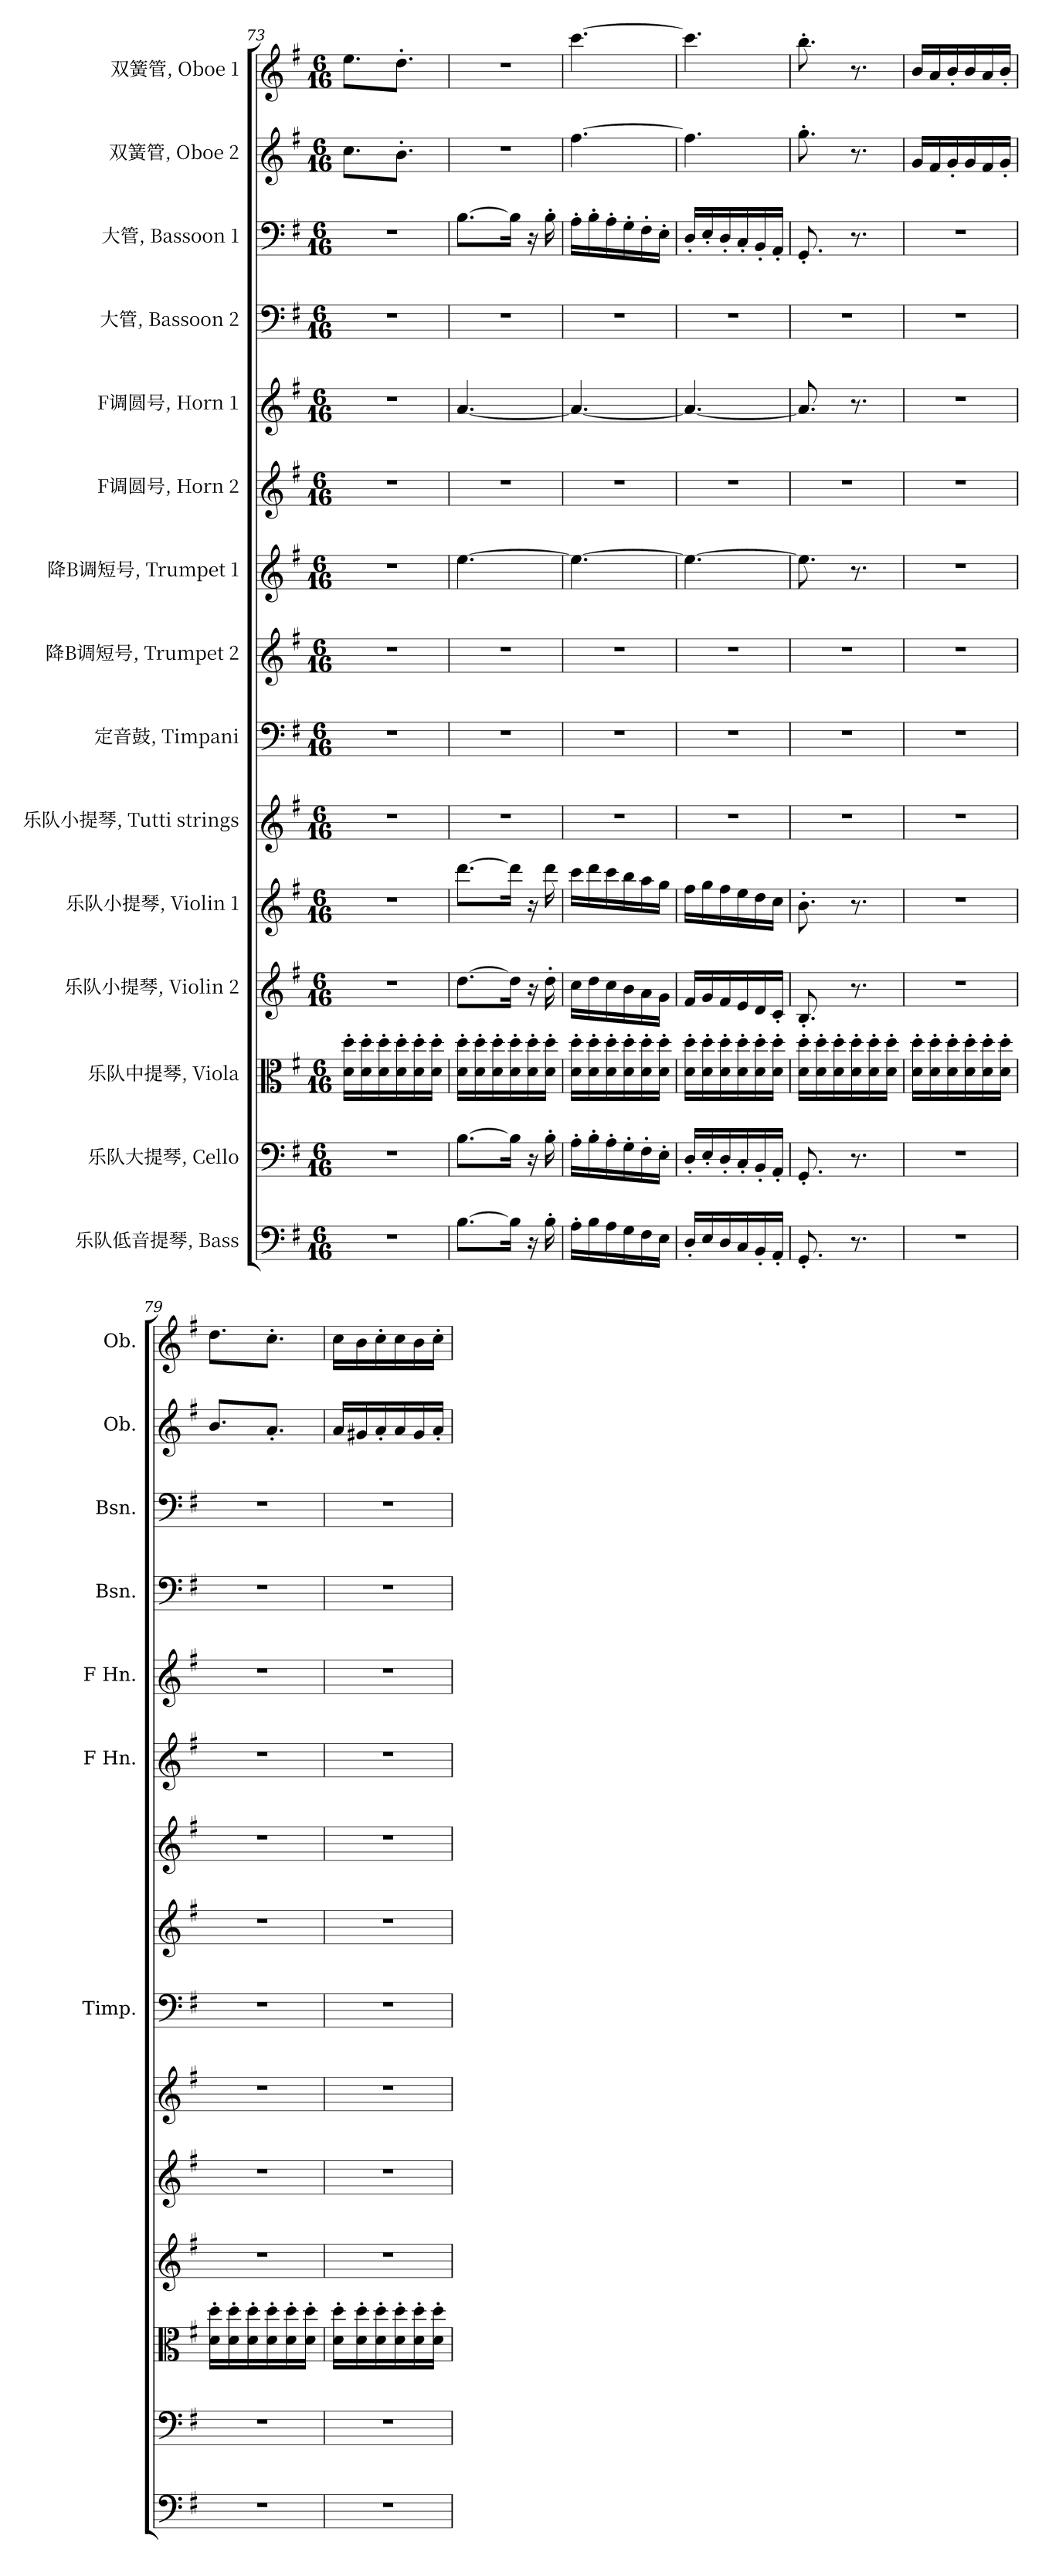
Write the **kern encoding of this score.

**kern	**kern	**kern	**kern	**kern	**kern	**kern	**kern	**kern	**kern	**kern	**kern	**kern	**kern	**kern
*part15	*part14	*part13	*part12	*part11	*part10	*part9	*part8	*part7	*part6	*part5	*part4	*part3	*part2	*part1
*staff15	*staff14	*staff13	*staff12	*staff11	*staff10	*staff9	*staff8	*staff7	*staff6	*staff5	*staff4	*staff3	*staff2	*staff1
*I"乐队低音提琴, Bass	*I"乐队大提琴, Cello	*I"乐队中提琴, Viola	*I"乐队小提琴, Violin 2	*I"乐队小提琴, Violin 1	*I"乐队小提琴, Tutti strings	*I"定音鼓, Timpani	*I"降B调短号, Trumpet 2	*I"降B调短号, Trumpet 1	*I"F调圆号, Horn 2	*I"F调圆号, Horn 1	*I"大管, Bassoon 2	*I"大管, Bassoon 1	*I"双簧管, Oboe 2	*I"双簧管, Oboe 1
*	*	*	*	*	*	*I'Timp.	*	*	*I'F Hn.	*I'F Hn.	*I'Bsn.	*I'Bsn.	*I'Ob.	*I'Ob.
!!LO:PB:g=z
*clefF4	*clefF4	*clefC3	*clefG2	*clefG2	*clefG2	*clefF4	*clefG2	*clefG2	*clefG2	*clefG2	*clefF4	*clefF4	*clefG2	*clefG2
*ITrd7c12	*	*	*	*	*	*	*ITrd1c2	*ITrd1c2	*ITrd4c7	*ITrd4c7	*	*	*	*
*k[f#]	*k[f#]	*k[f#]	*k[f#]	*k[f#]	*k[f#]	*k[f#]	*k[b-]	*k[b-]	*k[]	*k[]	*k[f#]	*k[f#]	*k[f#]	*k[f#]
*M6/16	*M6/16	*M6/16	*M6/16	*M6/16	*M6/16	*M6/16	*M6/16	*M6/16	*M6/16	*M6/16	*M6/16	*M6/16	*M6/16	*M6/16
*MM129	*MM129	*MM129	*MM129	*MM129	*MM129	*MM129	*MM129	*MM129	*MM129	*MM129	*MM129	*MM129	*MM129	*MM129
=73	=73	=73	=73	=73	=73	=73	=73	=73	=73	=73	=73	=73	=73	=73
4.r	4.r	16d\' 16dd\'LL	4.r	4.r	4.r	4.r	4.r	4.r	4.r	4.r	4.r	4.r	8.cc\L	8.ee\L
.	.	16d\' 16dd\'	.	.	.	.	.	.	.	.	.	.	.	.
.	.	16d\' 16dd\'	.	.	.	.	.	.	.	.	.	.	.	.
.	.	16d\' 16dd\'	.	.	.	.	.	.	.	.	.	.	8.b'\J	8.dd'\J
.	.	16d\' 16dd\'	.	.	.	.	.	.	.	.	.	.	.	.
.	.	16d\' 16dd\'JJ	.	.	.	.	.	.	.	.	.	.	.	.
=74	=74	=74	=74	=74	=74	=74	=74	=74	=74	=74	=74	=74	=74	=74
*	*	*	*	*	*	*	*	*	*	*	*	*	*	*MM127
[8.BB\L	[8.B\L	16d\' 16dd\'LL	[8.dd\L	[8.ddd\L	4.r	4.r	4.r	[4.dd\	4.r	[4.d/	4.r	[8.B\L	4.r	4.r
.	.	16d\' 16dd\'	.	.	.	.	.	.	.	.	.	.	.	.
.	.	16d\' 16dd\'	.	.	.	.	.	.	.	.	.	.	.	.
16BB\Jk]	16B\Jk]	16d\' 16dd\'	16dd\Jk]	16ddd\Jk]	.	.	.	.	.	.	.	16B\Jk]	.	.
16r	16r	16d\' 16dd\'	16r	16r	.	.	.	.	.	.	.	16r	.	.
16BB'\	16B'\	16d\' 16dd\'JJ	16dd'\	16ddd\	.	.	.	.	.	.	.	16B'\	.	.
=75	=75	=75	=75	=75	=75	=75	=75	=75	=75	=75	=75	=75	=75	=75
*	*	*	*	*	*	*	*	*	*	*	*	*	*	*MM129
16AA'\LL	16A'\LL	16d\' 16dd\'LL	16cc\LL	16ccc\LL	4.r	4.r	4.r	4.dd\_	4.r	4.d/_	4.r	16A'\LL	[4.ff#\	[4.ccc\
16BB\	16B'\	16d\' 16dd\'	16dd\	16ddd\	.	.	.	.	.	.	.	16B'\	.	.
16AA\	16A'\	16d\' 16dd\'	16cc\	16ccc\	.	.	.	.	.	.	.	16A'\	.	.
16GG\	16G'\	16d\' 16dd\'	16b\	16bb\	.	.	.	.	.	.	.	16G'\	.	.
16FF#\	16F#'\	16d\' 16dd\'	16a\	16aa\	.	.	.	.	.	.	.	16F#'\	.	.
16EE\JJ	16E'\JJ	16d\' 16dd\'JJ	16g\JJ	16gg\JJ	.	.	.	.	.	.	.	16E'\JJ	.	.
=76	=76	=76	=76	=76	=76	=76	=76	=76	=76	=76	=76	=76	=76	=76
16DD'/LL	16D'/LL	16d\' 16dd\'LL	16f#/LL	16ff#\LL	4.r	4.r	4.r	4.dd\_	4.r	4.d/_	4.r	16D'/LL	4.ff#\]	4.ccc\]
16EE/	16E'/	16d\' 16dd\'	16g/	16gg\	.	.	.	.	.	.	.	16E'/	.	.
16DD/	16D'/	16d\' 16dd\'	16f#/	16ff#\	.	.	.	.	.	.	.	16D'/	.	.
16CC/	16C'/	16d\' 16dd\'	16e/	16ee\	.	.	.	.	.	.	.	16C'/	.	.
16BBB'/	16BB'/	16d\' 16dd\'	16d/	16dd\	.	.	.	.	.	.	.	16BB'/	.	.
16AAA'/JJ	16AA'/JJ	16d\' 16dd\'JJ	16c'/JJ	16cc\JJ	.	.	.	.	.	.	.	16AA'/JJ	.	.
!!LO:PB:g=z
=77	=77	=77	=77	=77	=77	=77	=77	=77	=77	=77	=77	=77	=77	=77
*	*	*	*	*	*	*	*	*	*	*	*	*	*	*MM124
8.GGG'/	8.GG'/	16d\' 16dd\'LL	8.B'/	8.b'\	4.r	4.r	4.r	8.dd\]	4.r	8.d/]	4.r	8.GG'/	8.gg'\	8.bb'\
.	.	16d\' 16dd\'	.	.	.	.	.	.	.	.	.	.	.	.
.	.	16d\' 16dd\'	.	.	.	.	.	.	.	.	.	.	.	.
8.r	8.r	16d\' 16dd\'	8.r	8.r	.	.	.	8.r	.	8.r	.	8.r	8.r	8.r
.	.	16d\' 16dd\'	.	.	.	.	.	.	.	.	.	.	.	.
.	.	16d\' 16dd\'JJ	.	.	.	.	.	.	.	.	.	.	.	.
=78	=78	=78	=78	=78	=78	=78	=78	=78	=78	=78	=78	=78	=78	=78
4.r	4.r	16d\' 16dd\'LL	4.r	4.r	4.r	4.r	4.r	4.r	4.r	4.r	4.r	4.r	16g/LL	16b/LL
.	.	16d\' 16dd\'	.	.	.	.	.	.	.	.	.	.	16f#/	16a/
.	.	16d\' 16dd\'	.	.	.	.	.	.	.	.	.	.	16g'/	16b'/
.	.	16d\' 16dd\'	.	.	.	.	.	.	.	.	.	.	16g/	16b/
.	.	16d\' 16dd\'	.	.	.	.	.	.	.	.	.	.	16f#/	16a/
*	*	*	*	*	*	*	*	*	*	*	*	*	*	*MM117
.	.	16d\' 16dd\'JJ	.	.	.	.	.	.	.	.	.	.	16g'/JJ	16b'/JJ
=79	=79	=79	=79	=79	=79	=79	=79	=79	=79	=79	=79	=79	=79	=79
*	*	*	*	*	*	*	*	*	*	*	*	*	*	*MM129
4.r	4.r	16d\' 16dd\'LL	4.r	4.r	4.r	4.r	4.r	4.r	4.r	4.r	4.r	4.r	8.b/L	8.dd\L
.	.	16d\' 16dd\'	.	.	.	.	.	.	.	.	.	.	.	.
.	.	16d\' 16dd\'	.	.	.	.	.	.	.	.	.	.	.	.
.	.	16d\' 16dd\'	.	.	.	.	.	.	.	.	.	.	8.a'/J	8.cc'\J
.	.	16d\' 16dd\'	.	.	.	.	.	.	.	.	.	.	.	.
.	.	16d\' 16dd\'JJ	.	.	.	.	.	.	.	.	.	.	.	.
=80	=80	=80	=80	=80	=80	=80	=80	=80	=80	=80	=80	=80	=80	=80
4.r	4.r	16d\' 16dd\'LL	4.r	4.r	4.r	4.r	4.r	4.r	4.r	4.r	4.r	4.r	16a/LL	16cc\LL
.	.	16d\' 16dd\'	.	.	.	.	.	.	.	.	.	.	16g#X/	16b\
.	.	16d\' 16dd\'	.	.	.	.	.	.	.	.	.	.	16a'/	16cc'\
.	.	16d\' 16dd\'	.	.	.	.	.	.	.	.	.	.	16a/	16cc\
.	.	16d\' 16dd\'	.	.	.	.	.	.	.	.	.	.	16g#/	16b\
*	*	*	*	*	*	*	*	*	*	*	*	*	*	*MM117
.	.	16d\' 16dd\'JJ	.	.	.	.	.	.	.	.	.	.	16a'/JJ	16cc'\JJ
=	=	=	=	=	=	=	=	=	=	=	=	=	=	=
*-	*-	*-	*-	*-	*-	*-	*-	*-	*-	*-	*-	*-	*-	*-
